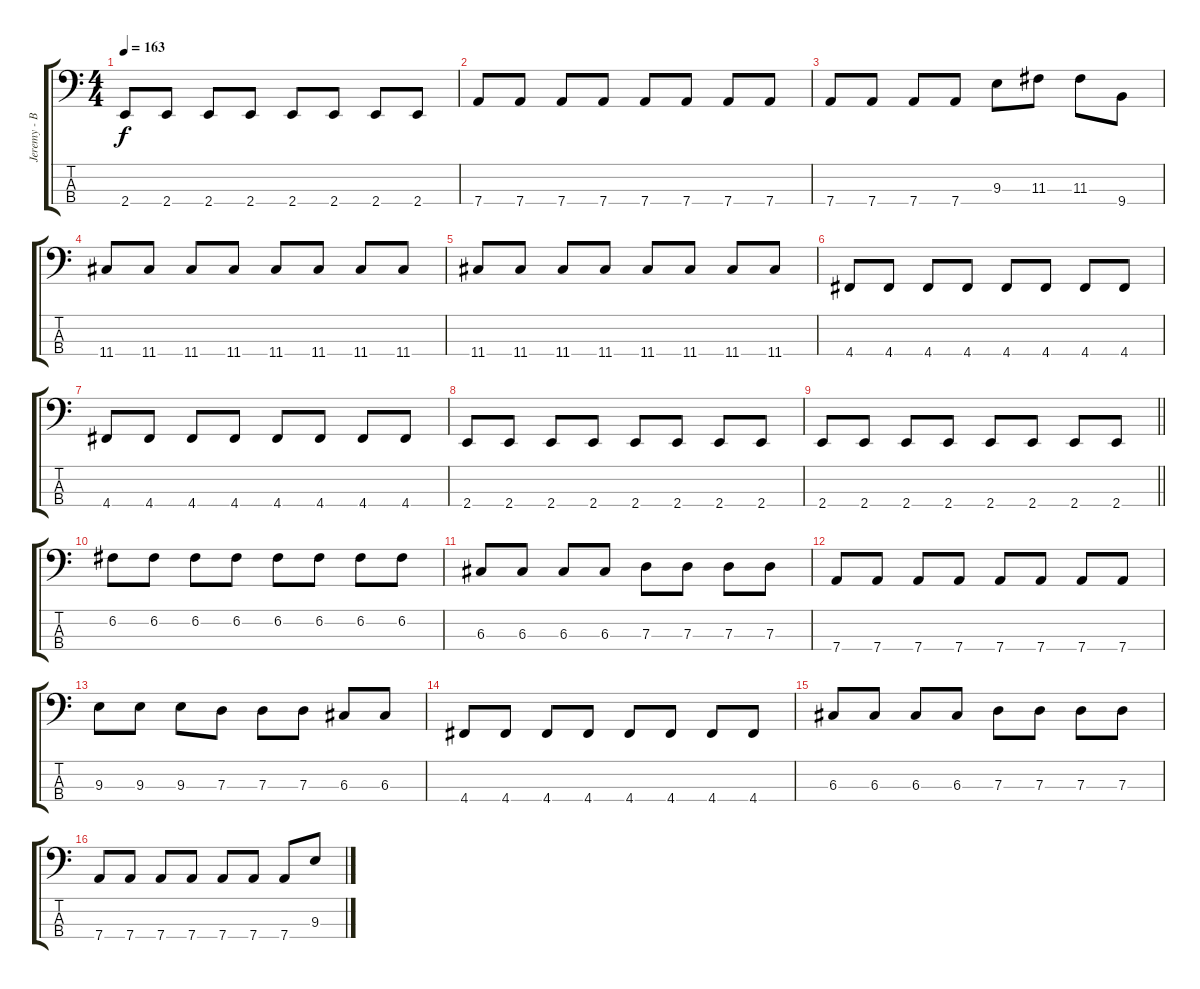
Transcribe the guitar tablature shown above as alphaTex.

\track ("Jeremy - Bass" "Jeremy - B") {instrument electricbasspick}
\staff {score tabs}
\tuning (F2 C2 G1 D1) {hide}
\ts (4 4)
\tempo 163
\clef f4
\ks c
2.4.8{dy f} 2.4.8 2.4.8 2.4.8 2.4.8 2.4.8 2.4.8 2.4.8 |
7.4.8 7.4.8 7.4.8 7.4.8 7.4.8 7.4.8 7.4.8 7.4.8 |
7.4.8 7.4.8 7.4.8 7.4.8 9.3.8 11.3.8 11.3.8 9.4.8 |
11.4.8 11.4.8 11.4.8 11.4.8 11.4.8 11.4.8 11.4.8 11.4.8 |
11.4.8 11.4.8 11.4.8 11.4.8 11.4.8 11.4.8 11.4.8 11.4.8 |
4.4.8 4.4.8 4.4.8 4.4.8 4.4.8 4.4.8 4.4.8 4.4.8 |
4.4.8 4.4.8 4.4.8 4.4.8 4.4.8 4.4.8 4.4.8 4.4.8 |
2.4.8 2.4.8 2.4.8 2.4.8 2.4.8 2.4.8 2.4.8 2.4.8 |
\barLineRight lightlight
2.4.8 2.4.8 2.4.8 2.4.8 2.4.8 2.4.8 2.4.8 2.4.8 |
6.2.8 6.2.8 6.2.8 6.2.8 6.2.8 6.2.8 6.2.8 6.2.8 |
6.3.8 6.3.8 6.3.8 6.3.8 7.3.8 7.3.8 7.3.8 7.3.8 |
7.4.8 7.4.8 7.4.8 7.4.8 7.4.8 7.4.8 7.4.8 7.4.8 |
9.3.8 9.3.8 9.3.8 7.3.8 7.3.8 7.3.8 6.3.8 6.3.8 |
4.4.8 4.4.8 4.4.8 4.4.8 4.4.8 4.4.8 4.4.8 4.4.8 |
6.3.8 6.3.8 6.3.8 6.3.8 7.3.8 7.3.8 7.3.8 7.3.8 |
7.4.8 7.4.8 7.4.8 7.4.8 7.4.8 7.4.8 7.4.8 9.3.8
